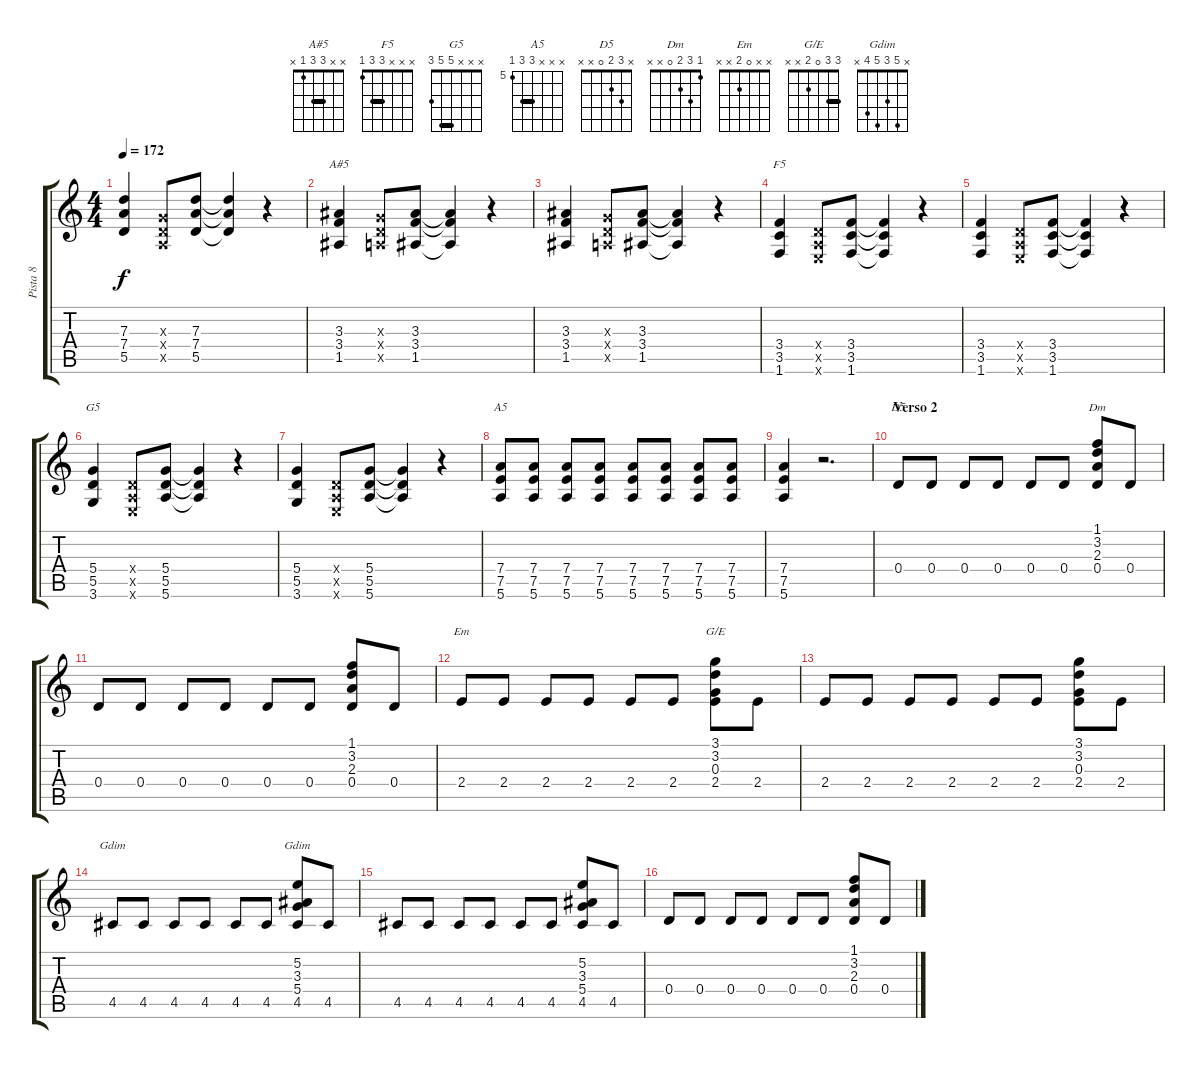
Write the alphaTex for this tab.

\track ("Pista 8" "Pista 8") {instrument overdrivenguitar}
\staff {score tabs}
\tuning (E4 B3 G3 D3 A2 E2) {hide}
\chord ("A#5" x x 3 3 1 x) {barre 3}
\chord ("F5" x x x 3 3 1) {barre 3}
\chord ("G5" x x x 5 5 3) {barre 5}
\chord ("A5" x x x 7 7 5) {firstfret 5 barre 7}
\chord ("D5" x 3 2 0 x x)
\chord ("Dm" 1 3 2 0 x x)
\chord ("Em" x x 0 2 x x)
\chord ("G/E" 3 3 0 2 x x) {barre 3}
\chord ("Gdim" 0 x 3 5 4 x)
\chord ("Gdim" x 5 3 5 4 x)
\ts (4 4)
\tempo 172
\clef g2
\ks c
(7.3 7.4 5.5).4{dy f} (0.3{x} 0.4{x} 0.5{x}).8 (7.3 7.4 5.5).8 (7.3{t} 7.4{t} 5.5{t}).4 r.4 |
(3.3 3.4 1.5).4{ch "A#5"} (0.3{x} 0.4{x} 0.5{x}).8 (3.3 3.4 1.5).8 (3.3{t} 3.4{t} 1.5{t}).4 r.4 |
(3.3 3.4 1.5).4 (0.3{x} 0.4{x} 0.5{x}).8 (3.3 3.4 1.5).8 (3.3{t} 3.4{t} 1.5{t}).4 r.4 |
(3.4 3.5 1.6).4{ch "F5" instrument overdrivenguitar} (0.4{x} 0.5{x} 0.6{x}).8 (3.4 3.5 1.6).8 (3.4{t} 3.5{t} 1.6{t}).4 r.4 |
(3.4 3.5 1.6).4 (0.4{x} 0.5{x} 0.6{x}).8 (3.4 3.5 1.6).8 (3.4{t} 3.5{t} 1.6{t}).4 r.4 |
(5.4 5.5 3.6).4{ch "G5"} (0.4{x} 0.5{x} 0.6{x}).8 (5.4 5.5 5.6).8 (5.4{t} 5.5{t} 5.6{t}).4 r.4 |
(5.4 5.5 3.6).4 (0.4{x} 0.5{x} 0.6{x}).8 (5.4 5.5 5.6).8 (5.4{t} 5.5{t} 5.6{t}).4 r.4 |
(7.4 7.5 5.6).8{ch "A5"} (7.4 7.5 5.6).8 (7.4 7.5 5.6).8 (7.4 7.5 5.6).8 (7.4 7.5 5.6).8 (7.4 7.5 5.6).8 (7.4 7.5 5.6).8 (7.4 7.5 5.6).8 |
(7.4 7.5 5.6).4 r.2{d} |
\section ("" "Verso 2")
0.4.8{ch "D5" instrument acousticguitarnylon} 0.4.8 0.4.8 0.4.8 0.4.8 0.4.8 (1.1 3.2 2.3 0.4).8{ch "Dm"} 0.4.8 |
0.4.8{instrument acousticguitarnylon} 0.4.8 0.4.8 0.4.8 0.4.8 0.4.8 (1.1 3.2 2.3 0.4).8 0.4.8 |
2.4.8{ch "Em"} 2.4.8 2.4.8 2.4.8 2.4.8 2.4.8 (3.1 3.2 0.3 2.4).8{ch "G/E"} 2.4.8 |
2.4.8 2.4.8 2.4.8 2.4.8 2.4.8 2.4.8 (3.1 3.2 0.3 2.4).8 2.4.8 |
4.5.8{ch "Gdim"} 4.5.8 4.5.8 4.5.8 4.5.8 4.5.8 (5.2 3.3 5.4 4.5).8{ch "Gdim"} 4.5.8 |
4.5.8 4.5.8 4.5.8 4.5.8 4.5.8 4.5.8 (5.2 3.3 5.4 4.5).8 4.5.8 |
0.4.8{instrument acousticguitarnylon} 0.4.8 0.4.8 0.4.8 0.4.8 0.4.8 (1.1 3.2 2.3 0.4).8 0.4.8
